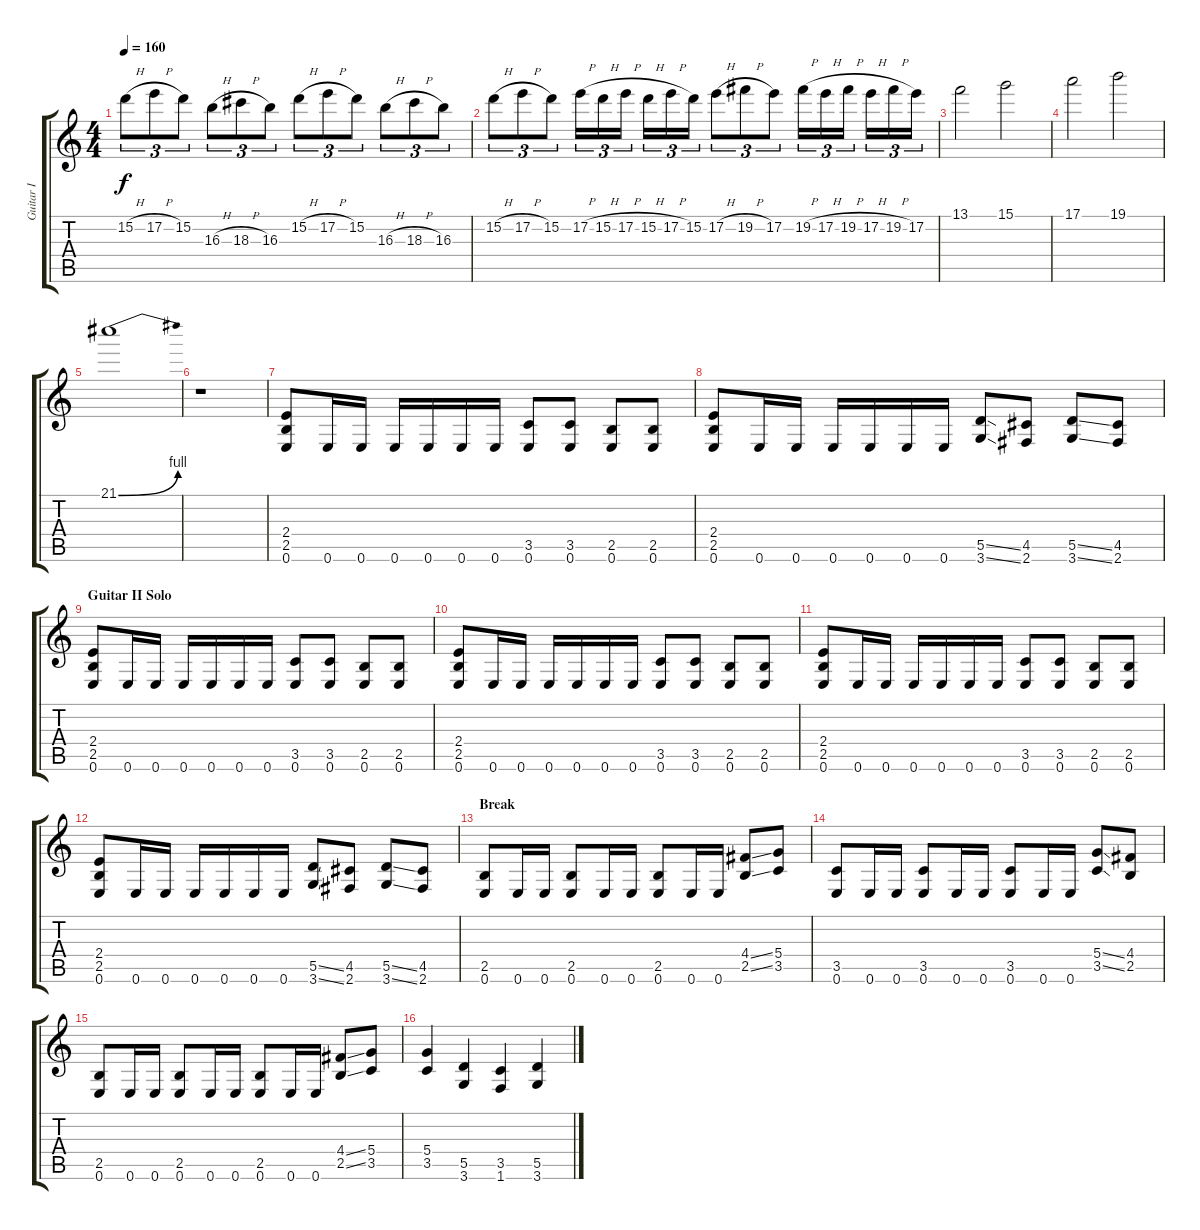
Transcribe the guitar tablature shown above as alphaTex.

\track ("Guitar I" "Guitar I") {instrument overdrivenguitar}
\staff {score tabs}
\tuning (E4 B3 G3 D3 A2 E2) {hide}
\ts (4 4)
\tempo 160
\clef g2
\ks c
15.2{h}.8{tu (3 2) dy f} 17.2{h}.8{tu (3 2)} 15.2.8{tu (3 2)} 16.3{h}.8{tu (3 2)} 18.3{h}.8{tu (3 2)} 16.3.8{tu (3 2)} 15.2{h}.8{tu (3 2)} 17.2{h}.8{tu (3 2)} 15.2.8{tu (3 2)} 16.3{h}.8{tu (3 2)} 18.3{h}.8{tu (3 2)} 16.3.8{tu (3 2)} |
15.2{h}.8{tu (3 2)} 17.2{h}.8{tu (3 2)} 15.2.8{tu (3 2)} 17.2{h}.16{tu (3 2)} 15.2{h}.16{tu (3 2)} 17.2{h}.16{tu (3 2)} 15.2{h}.16{tu (3 2)} 17.2{h}.16{tu (3 2)} 15.2.16{tu (3 2)} 17.2{h}.8{tu (3 2)} 19.2{h}.8{tu (3 2)} 17.2.8{tu (3 2)} 19.2{h}.16{tu (3 2)} 17.2{h}.16{tu (3 2)} 19.2{h}.16{tu (3 2)} 17.2{h}.16{tu (3 2)} 19.2{h}.16{tu (3 2)} 17.2.16{tu (3 2)} |
13.1.2 15.1.2 |
17.1.2 19.1.2 |
21.1{be (bend 0 0 60 4)}.1 |
r.1 |
(2.4 2.5 0.6).8{volume 13} 0.6.16 0.6.16 0.6.16 0.6.16 0.6.16 0.6.16 (3.5 0.6).8 (3.5 0.6).8 (2.5 0.6).8 (2.5 0.6).8 |
(2.4 2.5 0.6).8 0.6.16 0.6.16 0.6.16 0.6.16 0.6.16 0.6.16 (5.5{ss} 3.6{ss}).8 (4.5 2.6).8 (5.5{ss} 3.6{ss}).8 (4.5 2.6).8 |
\section ("" "Guitar II Solo")
(2.4 2.5 0.6).8 0.6.16 0.6.16 0.6.16 0.6.16 0.6.16 0.6.16 (3.5 0.6).8 (3.5 0.6).8 (2.5 0.6).8 (2.5 0.6).8 |
(2.4 2.5 0.6).8 0.6.16 0.6.16 0.6.16 0.6.16 0.6.16 0.6.16 (3.5 0.6).8 (3.5 0.6).8 (2.5 0.6).8 (2.5 0.6).8 |
(2.4 2.5 0.6).8 0.6.16 0.6.16 0.6.16 0.6.16 0.6.16 0.6.16 (3.5 0.6).8 (3.5 0.6).8 (2.5 0.6).8 (2.5 0.6).8 |
(2.4 2.5 0.6).8 0.6.16 0.6.16 0.6.16 0.6.16 0.6.16 0.6.16 (5.5{ss} 3.6{ss}).8 (4.5 2.6).8 (5.5{ss} 3.6{ss}).8 (4.5 2.6).8 |
\section ("" "Break")
(2.5 0.6).8 0.6.16 0.6.16 (2.5 0.6).8 0.6.16 0.6.16 (2.5 0.6).8 0.6.16 0.6.16 (4.4{ss} 2.5{ss}).8 (5.4 3.5).8 |
(3.5 0.6).8 0.6.16 0.6.16 (3.5 0.6).8 0.6.16 0.6.16 (3.5 0.6).8 0.6.16 0.6.16 (5.4{ss} 3.5{ss}).8 (4.4 2.5).8 |
(2.5 0.6).8 0.6.16 0.6.16 (2.5 0.6).8 0.6.16 0.6.16 (2.5 0.6).8 0.6.16 0.6.16 (4.4{ss} 2.5{ss}).8 (5.4 3.5).8 |
(5.4 3.5).4 (5.5 3.6).4 (3.5 1.6).4 (5.5 3.6).4
